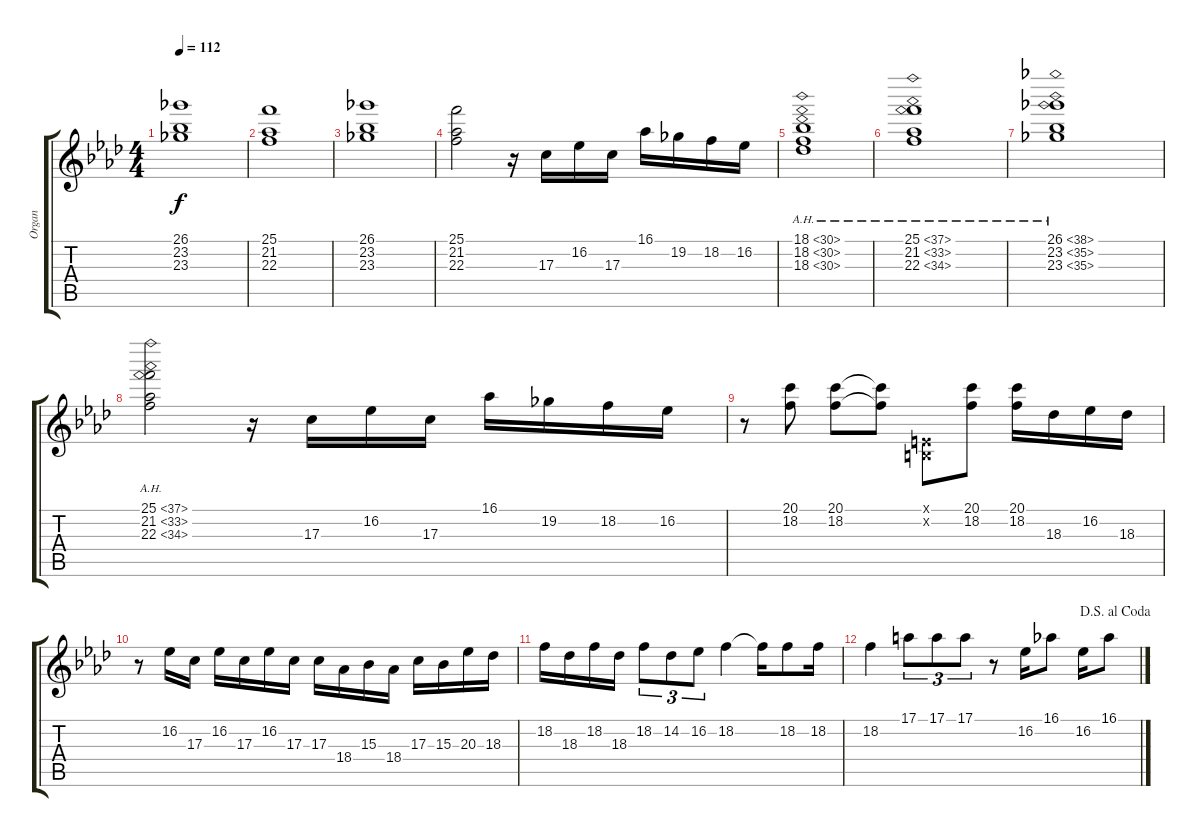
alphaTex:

\track ("Organ" "Organ") {instrument percussiveorgan}
\staff {score tabs}
\tuning (E4 B3 G3 D3 A2 E2) {hide}
\ts (4 4)
\tempo 112
\clef g2
\ks ab
(26.1 23.2 23.3).1{dy f instrument drawbarorgan} |
(25.1 21.2 22.3).1 |
(26.1 23.2 23.3).1 |
(25.1 21.2 22.3).2 r.16 17.3.16 16.2.16 17.3.16 16.1.16 19.2.16 18.2.16 16.2.16 |
(18.1{ah 12} 18.2{ah 12} 18.3{ah 12}).1 |
(25.1{ah 12} 21.2{ah 12} 22.3{ah 12}).1 |
(26.1{ah 12} 23.2{ah 12} 23.3{ah 12}).1 |
(25.1{ah 12} 21.2{ah 12} 22.3{ah 12}).2 r.16 17.3.16 16.2.16 17.3.16 16.1.16 19.2.16 18.2.16 16.2.16 |
r.8 (20.1 18.2).8 (20.1 18.2).8 (20.1{t} 18.2{t}).8 (0.1{x} 0.2{x}).8 (20.1 18.2).8 (20.1 18.2).16 18.3.16 16.2.16 18.3.16 |
r.8 16.2.16 17.3.16 16.2.16 17.3.16 16.2.16 17.3.16 17.3.16 18.4.16 15.3.16 18.4.16 17.3.16 15.3.16 20.3.16 18.3.16 |
18.2.16 18.3.16 18.2.16 18.3.16 18.2.8{tu (3 2)} 14.2.8{tu (3 2)} 16.2.8{tu (3 2)} 18.2.4 18.2{t}.16 18.2.8 18.2.16 |
\jump dalsegnoalcoda
18.2.4 17.1.8{tu (3 2)} 17.1.8{tu (3 2)} 17.1.8{tu (3 2)} r.8 16.2.16 16.1.8 16.2.16 16.1.8
